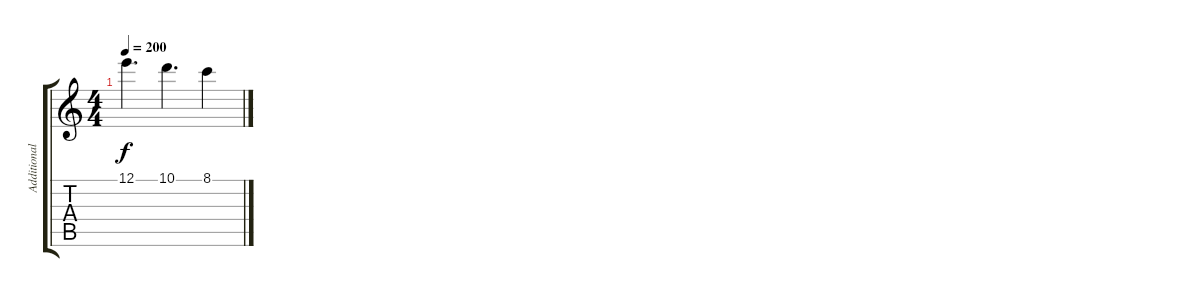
\track ("Additional Guitar2" "Additional") {instrument overdrivenguitar}
\staff {score tabs}
\tuning (E4 B3 G3 D3 A2 E2) {hide}
\ts (4 4)
\tempo 200
\clef g2
\ks c
12.1.4{d dy f} 10.1.4{d} 8.1.4
